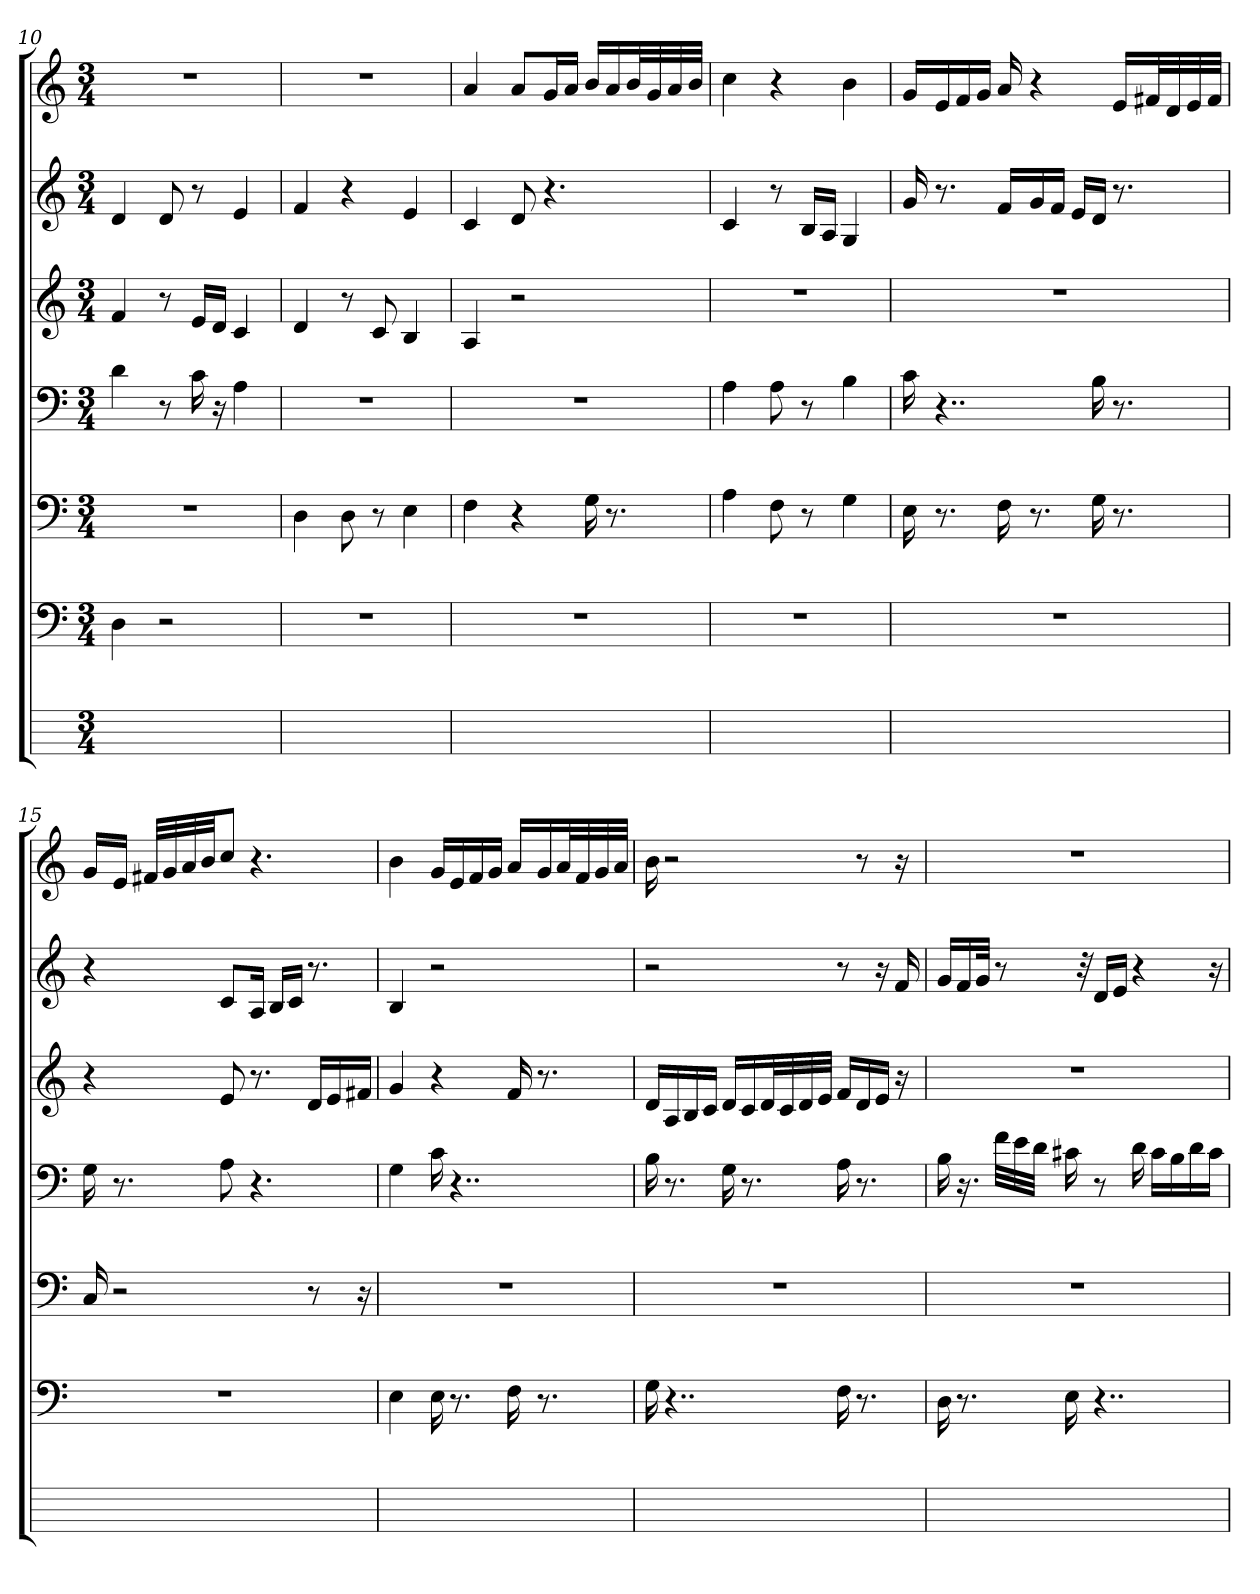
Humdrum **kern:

**kern	**kern	**kern	**kern	**kern	**kern	**kern
*part7	*part6	*part5	*part4	*part3	*part2	*part1
*staff7	*staff6	*staff5	*staff4	*staff3	*staff2	*staff1
*	*clefF4	*clefF4	*clefF4	*clefG2	*clefG2	*clefG2
*	*k[]	*k[]	*k[]	*k[]	*k[]	*k[]
*	*C:	*C:	*C:	*C:	*C:	*C:
*M3/4	*M3/4	*M3/4	*M3/4	*M3/4	*M3/4	*M3/4
=10	=10	=10	=10	=10	=10	=10
2.ryy	4D	2.r	4d	4f	4d	2.r
.	2r	.	8r	8r	8d	.
.	.	.	16c	16eLL	8r	.
.	.	.	16r	16diJJ	.	.
.	.	.	4A	4c	4e	.
=11	=11	=11	=11	=11	=11	=11
2.ryy	2.r	4D	2.r	4d	4f	2.r
.	.	8D	.	8r	4r	.
.	.	8r	.	8c	.	.
.	.	4E	.	4B	4e	.
=12	=12	=12	=12	=12	=12	=12
2.ryy	2.r	4F	2.r	4A	4c	4a
.	.	4r	.	2r	8d	8aL
.	.	.	.	.	4.r	16giL
.	.	.	.	.	.	16aiJJ
.	.	16G	.	.	.	16bLL
.	.	8.r	.	.	.	16ai
.	.	.	.	.	.	32biL
.	.	.	.	.	.	32gi
.	.	.	.	.	.	32ai
.	.	.	.	.	.	32biJJJ
=13	=13	=13	=13	=13	=13	=13
2.ryy	2.r	4A	4A	2.r	4c	4cc
.	.	8F	8A	.	8r	4r
.	.	8r	8r	.	16BLL	.
.	.	.	.	.	16AiJJ	.
.	.	4G	4B	.	4G	4b
=14	=14	=14	=14	=14	=14	=14
2.ryy	2.r	16E	16c	2.r	16g	16gLL
.	.	8.r	4..r	.	8.r	16ei
.	.	.	.	.	.	16fi
.	.	.	.	.	.	16giJJ
.	.	16F	.	.	16fLL	16a
.	.	8.r	.	.	16gi	4r
.	.	.	.	.	16fiJJ	.
.	.	.	.	.	16eiLL	.
.	.	16G	16B	.	16dJJ	.
.	.	8.r	8.r	.	8.r	16eiLL
.	.	.	.	.	.	32f#XjL
.	.	.	.	.	.	32di
.	.	.	.	.	.	32ei
.	.	.	.	.	.	32f#iJJJ
=15	=15	=15	=15	=15	=15	=15
2.ryy	2.r	16C	16G	4r	4r	16gLL
.	.	2r	8.r	.	.	16eiJJ
.	.	.	.	.	.	32f#XiLLL
.	.	.	.	.	.	32gi
.	.	.	.	.	.	32ai
.	.	.	.	.	.	32biJJ
.	.	.	8A	8e	8cL	8ccJ
.	.	.	4.r	8.r	16AiJk	4.r
.	.	.	.	.	16BiLL	.
.	.	.	.	.	16cZJJ	.
.	.	8r	.	16diLL	8.r	.
.	.	.	.	16ej	.	.
.	.	16r	.	16f#iJJ	.	.
=16	=16	=16	=16	=16	=16	=16
2.ryy	4E	2.r	4G	4g	4Bj	4b
.	16E	.	16c	4r	2r	16gLL
.	8.r	.	4..r	.	.	16ei
.	.	.	.	.	.	16fi
.	.	.	.	.	.	16giJJ
.	16F	.	.	16f	.	16aLL
.	8.r	.	.	8.r	.	16gi
.	.	.	.	.	.	32aiL
.	.	.	.	.	.	32fi
.	.	.	.	.	.	32gi
.	.	.	.	.	.	32aiJJJ
=17	=17	=17	=17	=17	=17	=17
2.ryy	16G	2.r	16B	16dLL	2r	16b
.	4..r	.	8.r	16Ai	.	2r
.	.	.	.	16Bi	.	.
.	.	.	.	16ciJJ	.	.
.	.	.	16G	16dZLL	.	.
.	.	.	8.r	16ci	.	.
.	.	.	.	32diL	.	.
.	.	.	.	32ci	.	.
.	.	.	.	32di	.	.
.	.	.	.	32eiJJJ	.	.
.	16F	.	16A	16fjLL	8r	.
.	8.r	.	8.r	16di	.	8r
.	.	.	.	16eZJJ	16r	.
.	.	.	.	16r	16fi	16r
=18	=18	=18	=18	=18	=18	=18
2.ryy	16D	2.r	16B	2.r	16gjLL	2.r
.	8.r	.	16.r	.	16fi	.
.	.	.	.	.	32gjJJk	.
.	.	.	32fiLLL	.	8r	.
.	.	.	32ei	.	.	.
.	.	.	32diJJJ	.	.	.
.	16E	.	16c#Xj	.	.	.
.	.	.	.	.	32r	.
.	4..r	.	8r	.	16diLL	.
.	.	.	.	.	16eZJJ	.
.	.	.	16dj	.	4r	.
.	.	.	16c#LL	.	.	.
.	.	.	16Bi	.	.	.
.	.	.	16di	.	.	.
.	.	.	16c#iJJ	.	16r	.
=	=	=	=	=	=	=
*-	*-	*-	*-	*-	*-	*-
